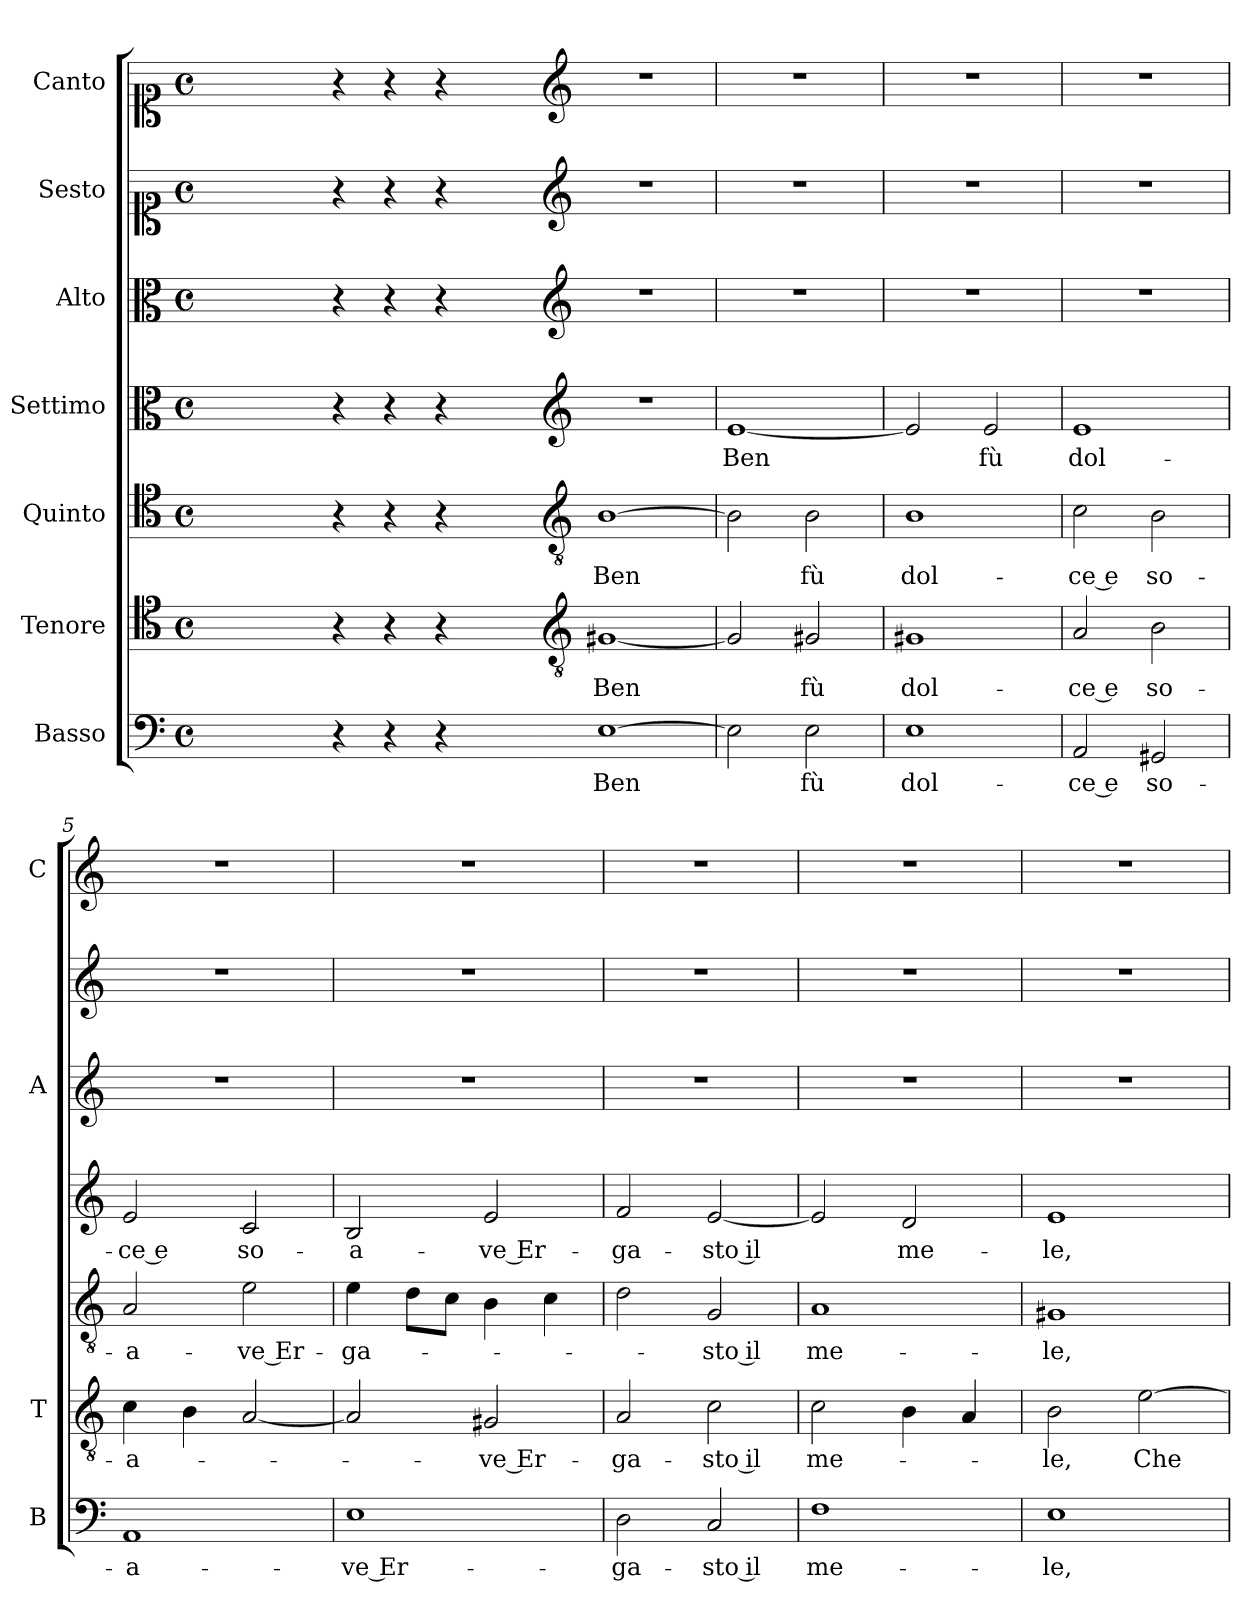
**kern	**text	**kern	**text	**kern	**text	**kern	**text	**kern	**kern	**kern
*part7	*part7	*part6	*part6	*part5	*part5	*part4	*part4	*part3	*part2	*part1
*staff7	*staff7	*staff6	*staff6	*staff5	*staff5	*staff4	*staff4	*staff3	*staff2	*staff1
*I"Basso	*	*I"Tenore	*	*I"Quinto	*	*I"Settimo	*	*I"Alto	*I"Sesto	*I"Canto
*I'B	*	*I'T	*	*	*	*	*	*I'A	*	*I'C
*clefF4	*	*clefC4	*	*clefC4	*	*clefC3	*	*clefC3	*clefC1	*clefC1
*k[]	*	*k[]	*	*k[]	*	*k[]	*	*k[]	*k[]	*k[]
*C:	*	*C:	*	*C:	*	*C:	*	*C:	*C:	*C:
*M4/4	*	*M4/4	*	*M4/4	*	*M4/4	*	*M4/4	*M4/4	*M4/4
*met(c)	*	*met(c)	*	*met(c)	*	*met(c)	*	*met(c)	*met(c)	*met(c)
=	=	=	=	=	=	=	=	=	=	=
1ryy	.	1ryy	.	1ryy	.	1ryy	.	1ryy	1ryy	1ryy
=1X-	=1X-	=1X-	=1X-	=1X-	=1X-	=1X-	=1X-	=1X-	=1X-	=1X-
4r	.	4r	.	4r	.	4r	.	4r	4r	4r
4r	.	4r	.	4r	.	4r	.	4r	4r	4r
4r	.	4r	.	4r	.	4r	.	4r	4r	4r
4ryy	.	4ryy	.	4ryy	.	4ryy	.	4ryy	4ryy	4ryy
=1-	=1-	=1-	=1-	=1-	=1-	=1-	=1-	=1-	=1-	=1-
*	*	*clefGv2	*	*clefGv2	*	*clefG2	*	*clefG2	*clefG2	*clefG2
!	!LO:LY:b	!	!LO:LY:b	!	!LO:LY:b	!	!	!	!	!
[1E	Ben	[1G#X	Ben	[1B	Ben	1r	.	1r	1r	1r
=2	=2	=2	=2	=2	=2	=2	=2	=2	=2	=2
!	!	!	!	!	!	!	!LO:LY:b	!	!	!
2E\]	.	2G#/]	.	2B\]	.	[1e	Ben	1r	1r	1r
!	!LO:LY:b	!	!LO:LY:b	!	!LO:LY:b	!	!	!	!	!
2E\	fù	2G#X/	fù	2B\	fù	.	.	.	.	.
=3	=3	=3	=3	=3	=3	=3	=3	=3	=3	=3
!	!LO:LY:b	!	!LO:LY:b	!	!LO:LY:b	!	!	!	!	!
1E	dol-	1G#X	dol-	1B	dol-	2e/]	.	1r	1r	1r
!	!	!	!	!	!	!	!LO:LY:b	!	!	!
.	.	.	.	.	.	2e/	fù	.	.	.
=4	=4	=4	=4	=4	=4	=4	=4	=4	=4	=4
!	!LO:LY:b	!	!LO:LY:b	!	!LO:LY:b	!	!LO:LY:b	!	!	!
2AA/	-ce e	2A/	-ce e	2c\	-ce e	1e	dol-	1r	1r	1r
!	!LO:LY:b	!	!LO:LY:b	!	!LO:LY:b	!	!	!	!	!
2GG#X/	so-	2B\	so-	2B\	so-	.	.	.	.	.
=5	=5	=5	=5	=5	=5	=5	=5	=5	=5	=5
!	!LO:LY:b	!	!LO:LY:b	!	!LO:LY:b	!	!LO:LY:b	!	!	!
1AA	-a-	4c\	-a-	2A/	-a-	2e/	-ce e	1r	1r	1r
.	.	4B\	.	.	.	.	.	.	.	.
!	!	!	!	!	!LO:LY:b	!	!LO:LY:b	!	!	!
.	.	[2A/	.	2e\	-ve Er-	2c/	so-	.	.	.
=6	=6	=6	=6	=6	=6	=6	=6	=6	=6	=6
!	!LO:LY:b	!	!	!	!LO:LY:b	!	!LO:LY:b	!	!	!
1E	-ve Er-	2A/]	.	4e\	-ga-	2B/	-a-	1r	1r	1r
.	.	.	.	8d\L	.	.	.	.	.	.
.	.	.	.	8c\J	.	.	.	.	.	.
!	!	!	!LO:LY:b	!	!	!	!LO:LY:b	!	!	!
.	.	2G#X/	-ve Er-	4B\	.	2e/	-ve Er-	.	.	.
.	.	.	.	4c\	.	.	.	.	.	.
=7	=7	=7	=7	=7	=7	=7	=7	=7	=7	=7
!	!LO:LY:b	!	!LO:LY:b	!	!	!	!LO:LY:b	!	!	!
2D\	-ga-	2A/	-ga-	2d\	.	2f/	-ga-	1r	1r	1r
!	!LO:LY:b	!	!LO:LY:b	!	!LO:LY:b	!	!LO:LY:b	!	!	!
2C/	-sto il	2c\	-sto il	2G/	-sto il	[2e/	-sto il	.	.	.
=8	=8	=8	=8	=8	=8	=8	=8	=8	=8	=8
!	!LO:LY:b	!	!LO:LY:b	!	!LO:LY:b	!	!	!	!	!
1F	me-	2c\	me-	1A	me-	2e/]	.	1r	1r	1r
!	!	!	!	!	!	!	!LO:LY:b	!	!	!
.	.	4B\	.	.	.	2d/	me-	.	.	.
.	.	4A/	.	.	.	.	.	.	.	.
!!LO:LB:g=z
=9	=9	=9	=9	=9	=9	=9	=9	=9	=9	=9
!	!LO:LY:b	!	!LO:LY:b	!	!LO:LY:b	!	!LO:LY:b	!	!	!
1E	-le,	2B\	-le,	1G#X	-le,	1e	-le,	1r	1r	1r
!	!	!	!LO:LY:b	!	!	!	!	!	!	!
.	.	[2e\	Che	.	.	.	.	.	.	.
=	=	=	=	=	=	=	=	=	=	=
*-	*-	*-	*-	*-	*-	*-	*-	*-	*-	*-
